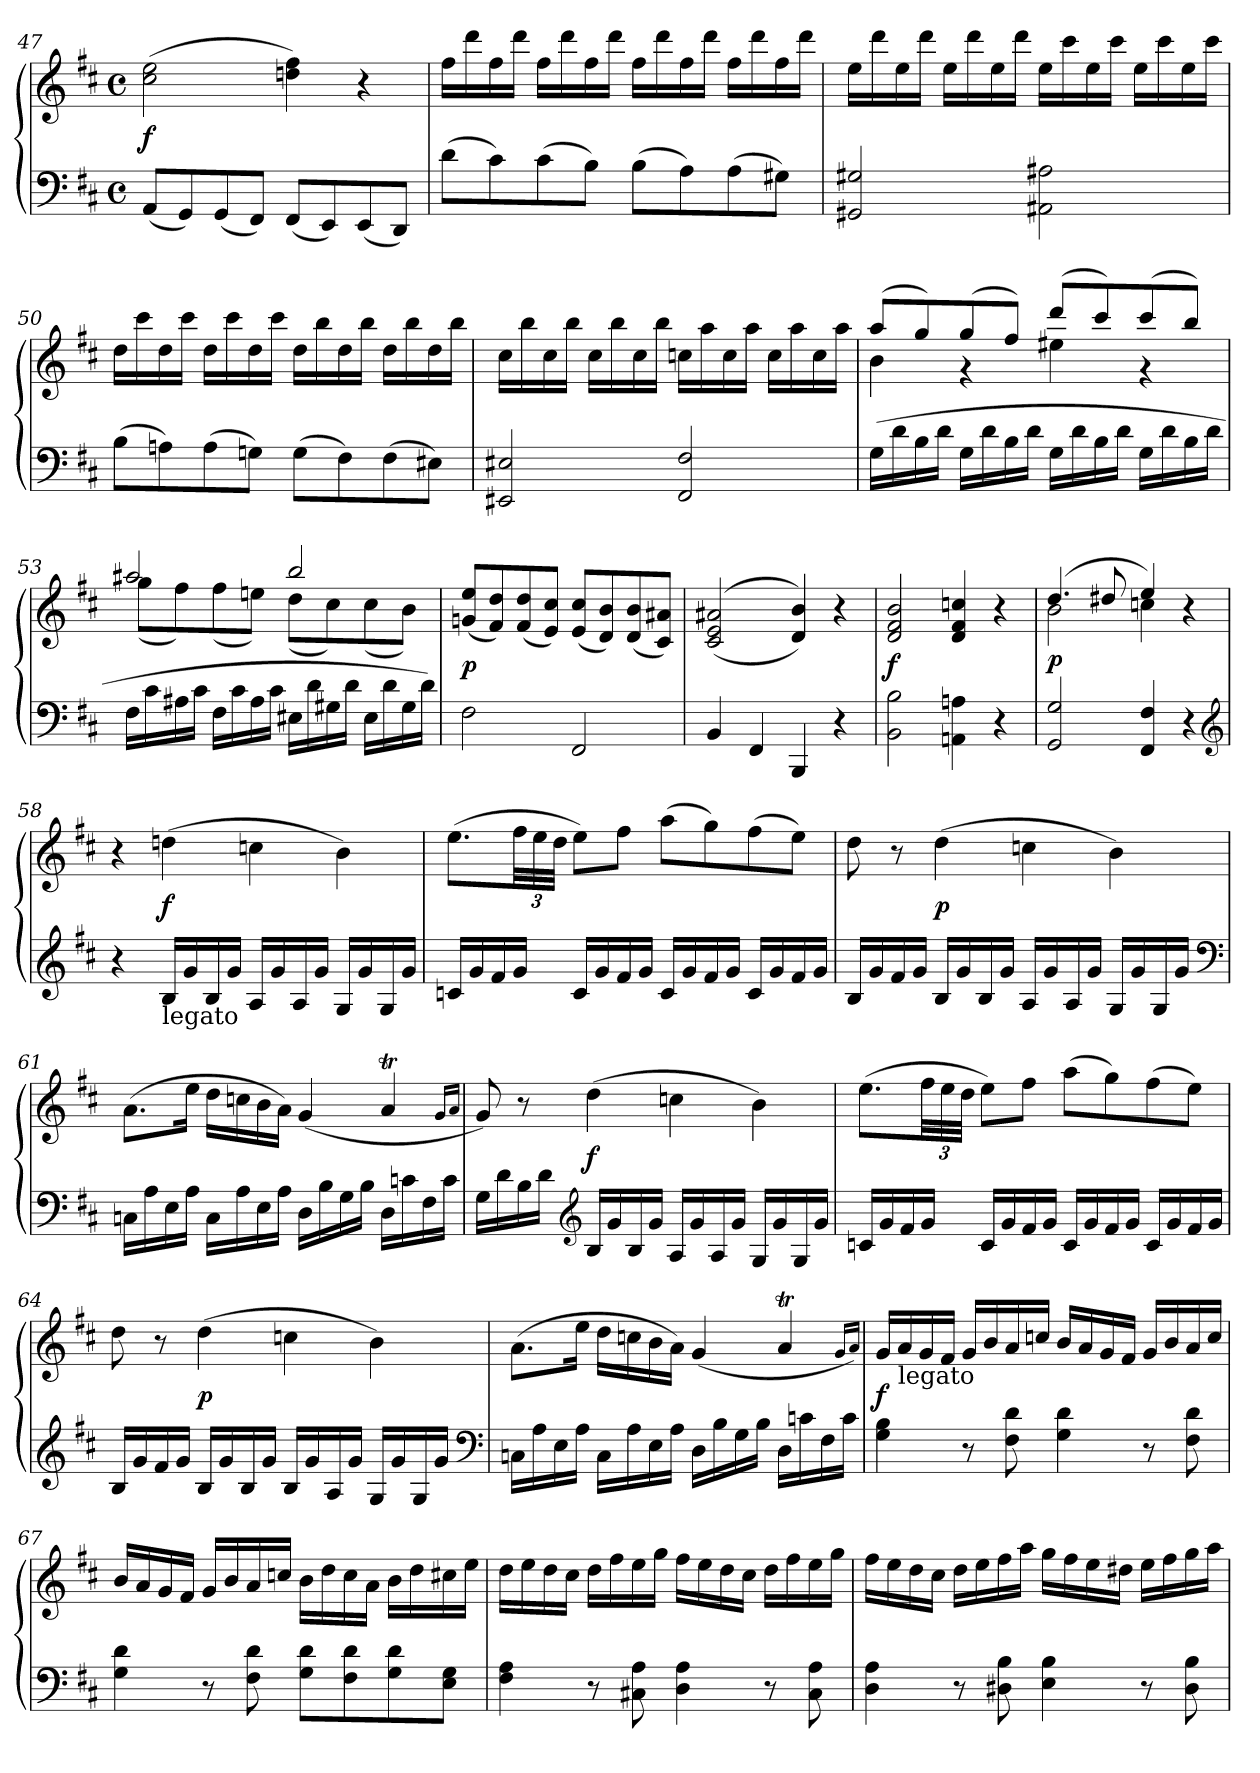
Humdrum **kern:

**kern	**kern	**dynam
*part1	*part1	*part1
*staff2	*staff1	*staff1/2
*clefF4	*clefG2	*
*k[f#c#]	*k[f#c#]	*
*M4/4	*M4/4	*
*met(c)	*met(c)	*
=47	=47	=47
(8AAL	(2cc# 2ee	f
8GG)	.	.
(8GG	.	.
8FF#J)	.	.
(8FF#L	4ddn 4ff#)	.
8EE)	.	.
(8EE	4r	.
8DDJ)	.	.
=48	=48	=48
(8dL	16ff#LL	.
.	16ddd	.
8c#)	16ff#	.
.	16dddJJ	.
(8c#	16ff#LL	.
.	16ddd	.
8BJ)	16ff#	.
.	16dddJJ	.
(8BL	16ff#LL	.
.	16ddd	.
8A)	16ff#	.
.	16dddJJ	.
(8A	16ff#LL	.
.	16ddd	.
8G#XJ)	16ff#	.
.	16dddJJ	.
=49	=49	=49
2GG#X 2G#X	16eeLL	.
.	16ddd	.
.	16ee	.
.	16dddJJ	.
.	16eeLL	.
.	16ddd	.
.	16ee	.
.	16dddJJ	.
2AA#X 2A#X	16eeLL	.
.	16ccc#	.
.	16ee	.
.	16ccc#JJ	.
.	16eeLL	.
.	16ccc#	.
.	16ee	.
.	16ccc#JJ	.
=50	=50	=50
(8BL	16ddLL	.
.	16ccc#	.
8An)	16dd	.
.	16ccc#JJ	.
(8A	16ddLL	.
.	16ccc#	.
8GnJ)	16dd	.
.	16ccc#JJ	.
(8GL	16ddLL	.
.	16bb	.
8F#)	16dd	.
.	16bbJJ	.
(8F#	16ddLL	.
.	16bb	.
8E#XJ)	16dd	.
.	16bbJJ	.
=51	=51	=51
2EE#X 2E#X	16cc#LL	.
.	16bb	.
.	16cc#	.
.	16bbJJ	.
.	16cc#LL	.
.	16bb	.
.	16cc#	.
.	16bbJJ	.
2FF# 2F#	16ccnLL	.
.	16aa	.
.	16cc	.
.	16aaJJ	.
.	16ccLL	.
.	16aa	.
.	16cc	.
.	16aaJJ	.
=52	=52	=52
*	*^	*
(16GLL	(8aaL	4b	.
16d	.	.	.
16B	8gg)	.	.
16dJJ	.	.	.
16GLL	(8gg	4r	.
16d	.	.	.
16B	8ff#J)	.	.
16dJJ	.	.	.
16GLL	(8dddL	4ee#X	.
16d	.	.	.
16B	8ccc#)	.	.
16dJJ	.	.	.
16GLL	(8ccc#	4r	.
16d	.	.	.
16B	8bbJ)	.	.
16dJJ	.	.	.
=53	=53	=53	=53
16F#LL	2aa#X	(8ggL	.
16c#	.	.	.
16A#X	.	8ff#)	.
16c#JJ	.	.	.
16F#LL	.	(8ff#	.
16c#	.	.	.
16A#	.	8eenJ)	.
16c#JJ	.	.	.
16E#XLL	2bb	(8ddL	.
16d	.	.	.
16G#X	.	8cc#)	.
16dJJ	.	.	.
16E#LL	.	(8cc#	.
16d	.	.	.
16G#	.	8bJ)	.
16dJJ)	.	.	.
*	*v	*v	*
=54	=54	=54
2F#	(8gn 8eeL	p
.	8f# 8dd)	.
.	(8f# 8dd	.
.	8e 8cc#J)	.
2FF#	(8e 8cc#L	.
.	8d 8b)	.
.	(8d 8b	.
.	8c# 8a#XJ)	.
=55	=55	=55
4BB	(>(<2c# 2e 2a#X	.
4FF#	.	.
4BBB	4d 4b))	.
4r	4r	.
=56	=56	=56
2BB 2B	2d 2f# 2b	f
4AAn 4An	4d 4f# 4ccn	.
4r	4r	.
=57	=57	=57
*	*^	*
2GG 2G	(4.dd	2b	p
.	8dd#X	.	.
4FF# 4F#	4ee)	4ccn	.
4r	4r	4ryy	.
*	*v	*v	*
*clefG2	*	*
=58	=58	=58
4r	4r	.
!LO:TX:b:t=legato	!	!
16BLL	(4ddn	f
16g	.	.
16B	.	.
16gJJ	.	.
16ALL	4ccn	.
16g	.	.
16A	.	.
16gJJ	.	.
16GLL	4b)	.
16g	.	.
16G	.	.
16gJJ	.	.
=59	=59	=59
16cnLL	(8.eeL	.
16g	.	.
16f#	.	.
16gJJ	48ff#LL	.
.	48ee	.
.	48ddJJJ	.
16cLL	8eeL)	.
16g	.	.
16f#	8ff#J	.
16gJJ	.	.
16cLL	(8aaL	.
16g	.	.
16f#	8gg)	.
16gJJ	.	.
16cLL	(8ff#	.
16g	.	.
16f#	8eeJ)	.
16gJJ	.	.
=60	=60	=60
16BLL	8dd	.
16g	.	.
16f#	8r	.
16gJJ	.	.
16BLL	(4dd	p
16g	.	.
16B	.	.
16gJJ	.	.
16ALL	4ccn	.
16g	.	.
16A	.	.
16gJJ	.	.
16GLL	4b)	.
16g	.	.
16G	.	.
16gJJ	.	.
*clefF4	*	*
=61	=61	=61
16CnLL	(8.aL	.
16A	.	.
16E	.	.
16AJJ	16eeJk	.
16CLL	16ddLL	.
16A	16ccn	.
16E	16b	.
16AJJ	16aJJ)	.
16DLL	(>4g	.
16B	.	.
16G	.	.
16BJJ	.	.
16DLL	4aT	.
16cn	.	.
16F#	.	.
16cJJ	.	.
.	16qgTTT/LL	.
.	16qa/JJ	.
=62	=62	=62
16GLL	8g)	.
16d	.	.
16B	8r	.
16dJJ	.	.
*clefG2	*	*
16BLL	(4dd	f
16g	.	.
16B	.	.
16gJJ	.	.
16ALL	4ccn	.
16g	.	.
16A	.	.
16gJJ	.	.
16GLL	4b)	.
16g	.	.
16G	.	.
16gJJ	.	.
=63	=63	=63
16cnLL	(8.eeL	.
16g	.	.
16f#	.	.
16gJJ	48ff#LL	.
.	48ee	.
.	48ddJJJ	.
16cLL	8eeL)	.
16g	.	.
16f#	8ff#J	.
16gJJ	.	.
16cLL	(8aaL	.
16g	.	.
16f#	8gg)	.
16gJJ	.	.
16cLL	(8ff#	.
16g	.	.
16f#	8eeJ)	.
16gJJ	.	.
=64	=64	=64
16BLL	8dd	.
16g	.	.
16f#	8r	.
16gJJ	.	.
16BLL	(4dd	p
16g	.	.
16B	.	.
16gJJ	.	.
16BLL	4ccn	.
16g	.	.
16A	.	.
16gJJ	.	.
16GLL	4b)	.
16g	.	.
16G	.	.
16gJJ	.	.
*clefF4	*	*
=65	=65	=65
16CnLL	(8.aL	.
16A	.	.
16E	.	.
16AJJ	16eeJk	.
16CLL	16ddLL	.
16A	16ccn	.
16E	16b	.
16AJJ	16aJJ)	.
16DLL	(4g	.
16B	.	.
16G	.	.
16BJJ	.	.
16DLL	4aT	.
16cn	.	.
16F#	.	.
16cJJ	.	.
.	16qgTTT/LL	.
.	16qa/JJ)	.
=66	=66	=66
4G 4B	16gLL	f
!	!LO:TX:b:t=legato	!
.	16a	.
.	16g	.
.	16f#JJ	.
8r	16gLL	.
.	16b	.
8F# 8d	16a	.
.	16ccnJJ	.
4G 4d	16bLL	.
.	16a	.
.	16g	.
.	16f#JJ	.
8r	16gLL	.
.	16b	.
8F# 8d	16a	.
.	16ccJJ	.
=67	=67	=67
4G 4d	16bLL	.
.	16a	.
.	16g	.
.	16f#JJ	.
8r	16gLL	.
.	16b	.
8F# 8d	16a	.
.	16ccnJJ	.
8G 8dL	16bLL	.
.	16dd	.
8F# 8d	16cc	.
.	16aJJ	.
8G 8d	16bLL	.
.	16dd	.
8E 8GJ	16cc#X	.
.	16eeJJ	.
=68	=68	=68
4F# 4A	16ddLL	.
.	16ee	.
.	16dd	.
.	16cc#JJ	.
8r	16ddLL	.
.	16ff#	.
8C#X 8A	16ee	.
.	16ggJJ	.
4D 4A	16ff#LL	.
.	16ee	.
.	16dd	.
.	16cc#JJ	.
8r	16ddLL	.
.	16ff#	.
8C# 8A	16ee	.
.	16ggJJ	.
=69	=69	=69
4D 4A	16ff#LL	.
.	16ee	.
.	16dd	.
.	16cc#JJ	.
8r	16ddLL	.
.	16ee	.
8D#X 8B	16ff#	.
.	16aaJJ	.
4E 4B	16ggLL	.
.	16ff#	.
.	16ee	.
.	16dd#XJJ	.
8r	16eeLL	.
.	16ff#	.
8D# 8B	16gg	.
.	16aaJJ	.
=	=	=
*-	*-	*-
